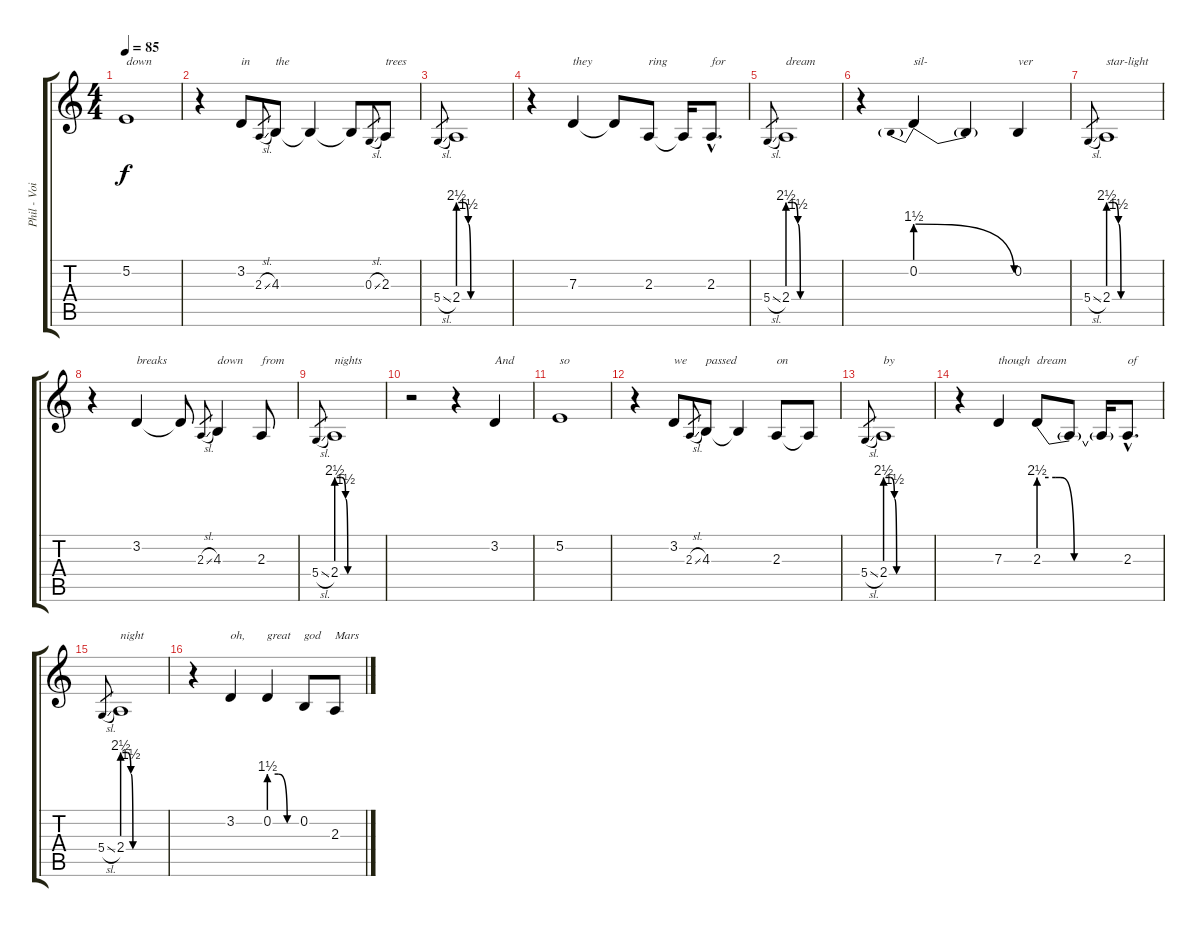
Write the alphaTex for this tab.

\track ("Phil - Voice" "Phil - Voi") {instrument lead2sawtooth}
\staff {score tabs}
\tuning (E4 B3 G3 D3 A2 E2) {hide}
\ts (4 4)
\tempo 85
\clef g2
\ks c
5.2.1{txt "down" dy f} |
r.4 3.2.8{txt "in"} 2.3{sl}.8{gr} 4.3.8{txt "the"} 4.3{t}.4 4.3{t}.8 0.3{sl}.8{gr} 2.3.8{txt "trees"} |
5.4{sl}.8{gr} 2.4{be (custom 0 10 7 10 12 6 15 0 40 0 60 0)}.1 |
r.4 7.3.4{txt "they"} 7.3{t}.8 2.3.8{txt "ring"} 2.3{t}.16 2.3{hac}.8{d txt "for"} |
5.4{sl}.8{gr} 2.4{be (custom 0 10 7 10 12 6 15 0 40 0 60 0)}.1{txt "dream"} |
r.4 0.2{be (prebendrelease 0 6 60 0)}.4{txt "sil-"} 0.2{t}.4 0.2.4{txt "ver"} |
5.4{sl}.8{gr} 2.4{be (custom 0 10 7 10 12 6 15 0 40 0 60 0)}.1{txt "star-light"} |
r.4 3.2.4{txt "breaks"} 3.2{t}.8 2.3{sl}.8{gr} 4.3.4{txt "down"} 2.3.8{txt "from"} |
5.4{sl}.8{gr} 2.4{be (custom 0 10 7 10 12 6 15 0 40 0 60 0)}.1{txt "nights"} |
r.2 r.4 3.2.4{txt "And"} |
5.2.1{txt "so"} |
r.4 3.2.8{txt "we"} 2.3{sl}.8{gr} 4.3.8{txt "passed"} 4.3{t}.4 2.3.8{txt "on"} 2.3{t}.8 |
5.4{sl}.8{gr} 2.4{be (custom 0 10 7 10 12 6 15 0 40 0 60 0)}.1{txt "by"} |
r.4 7.3.4{txt "though"} 2.3{be (custom 0 10 12 10 15 10 25 0 48 0 60 0)}.8{txt "dream"} 2.3{t}.8 2.3{t}.16 2.3{hac}.8{d txt "of"} |
5.4{sl}.8{gr} 2.4{be (custom 0 10 7 10 12 6 15 0 40 0 60 0)}.1{txt "night"} |
r.4 3.2.4{txt "oh,"} 0.2{be (custom 0 6 20 6 40 0 60 0)}.4{txt "great"} 0.2.8{txt "god"} 2.3.8{txt "Mars"}
